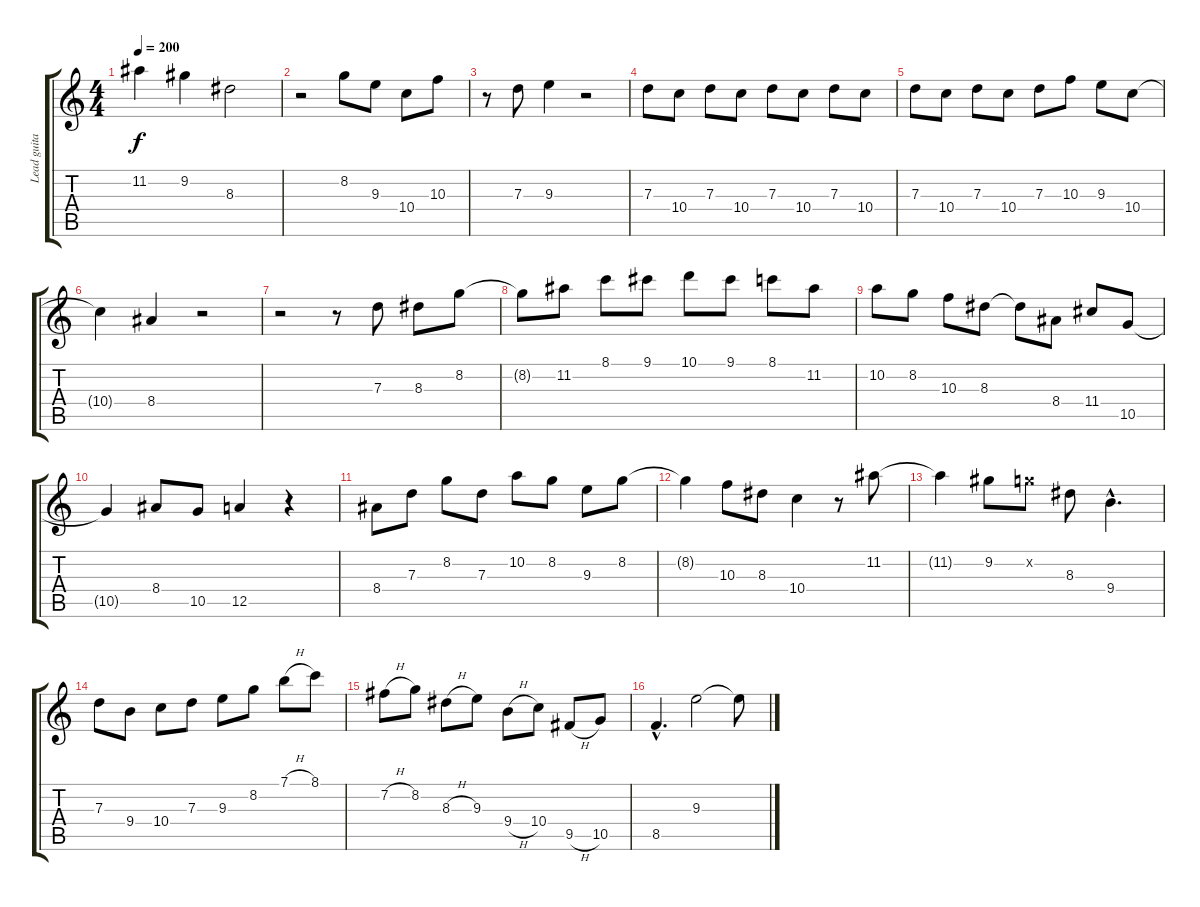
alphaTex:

\track ("Lead guitar  Wes" "Lead guita") {instrument electricguitarjazz}
\staff {score tabs}
\tuning (E4 B3 G3 D3 A2 E2) {hide}
\ts (4 4)
\tempo 200
\clef g2
\ks aminor
11.2.4{dy f} 9.2.4 8.3.2 |
r.2 8.2.8 9.3.8 10.4.8 10.3.8 |
r.8 7.3.8 9.3.4 r.2 |
7.3.8 10.4.8 7.3.8 10.4.8 7.3.8 10.4.8 7.3.8 10.4.8 |
7.3.8 10.4.8 7.3.8 10.4.8 7.3.8 10.3.8 9.3.8 10.4.8 |
10.4{t}.4 8.4.4 r.2 |
r.2 r.8 7.3.8 8.3.8 8.2.8 |
8.2{t}.8 11.2.8 8.1.8 9.1.8 10.1.8 9.1.8 8.1.8 11.2.8 |
10.2.8 8.2.8 10.3.8 8.3.8 8.3{t}.8 8.4.8 11.4.8 10.5.8 |
10.5{t}.4 8.4.8 10.5.8 12.5.4 r.4 |
8.4.8 7.3.8 8.2.8 7.3.8 10.2.8 8.2.8 9.3.8 8.2.8 |
8.2{t}.4 10.3.8 8.3.8 10.4.4 r.8 11.2.8 |
11.2{t}.4 9.2.8 8.2{x}.8 8.3.8 9.4{hac}.4{d} |
7.3.8 9.4.8 10.4.8 7.3.8 9.3.8 8.2.8 7.1{h}.8 8.1.8 |
7.2{h}.8 8.2.8 8.3{h}.8 9.3.8 9.4{h}.8 10.4.8 9.5{h}.8 10.5.8 |
8.5{hac}.4{d} 9.3.2 9.3{t}.8
